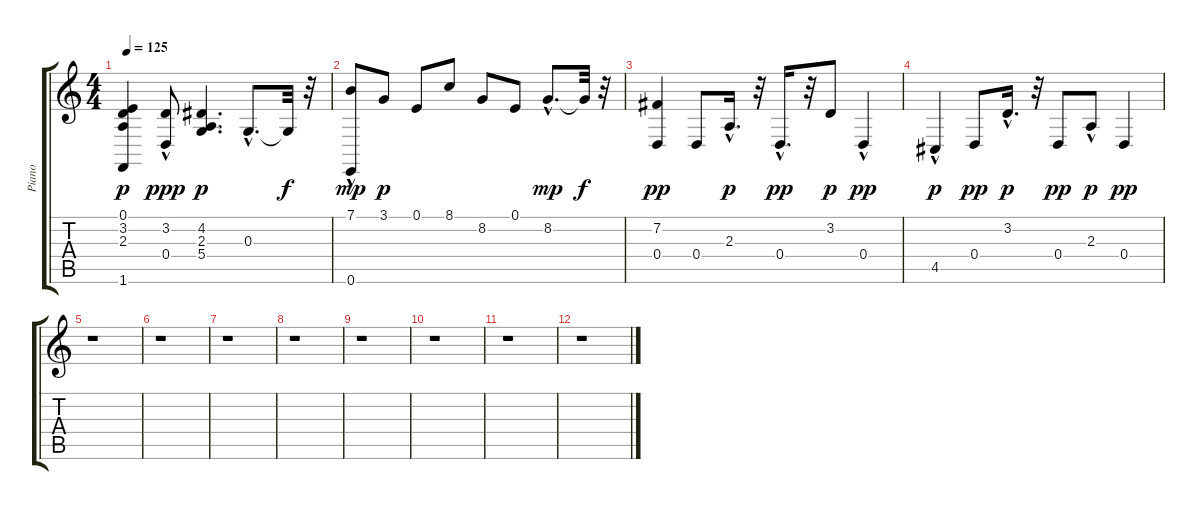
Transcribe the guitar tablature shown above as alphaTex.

\track ("Piano" "Piano") {instrument acousticgrandpiano}
\staff {score tabs}
\tuning (E4 B3 G3 D3 A2 E2) {hide}
\ts (4 4)
\tempo 125
\clef g2
\ks c
(0.1 3.2 2.3 1.6).4{dy p} (3.2{hac} 0.4).8{dy ppp} (4.2 2.3 5.4).4{d dy p} 0.3{hac}.8{d} 0.3{t}.32{dy f} r.32 |
(7.1{hac} 0.6).8{dy mp} 3.1.8{dy p} 0.1.8 8.1.8 8.2.8 0.1.8 8.2{hac}.8{d dy mp} 8.2{t}.32{dy f} r.32 |
(7.2 0.4).4{dy pp} 0.4.8 2.3{hac}.16{d dy p} r.32 0.4{hac}.16{d dy pp} r.32 3.2.8{dy p} 0.4{hac}.4{dy pp} |
4.5{hac}.4{dy p} 0.4.8{dy pp} 3.2{hac}.16{d dy p} r.32 0.4.8{dy pp} 2.3{hac}.8{dy p} 0.4.4{dy pp} |
r.1 |
r.1 |
r.1 |
r.1 |
r.1 |
r.1 |
r.1 |
r.1
